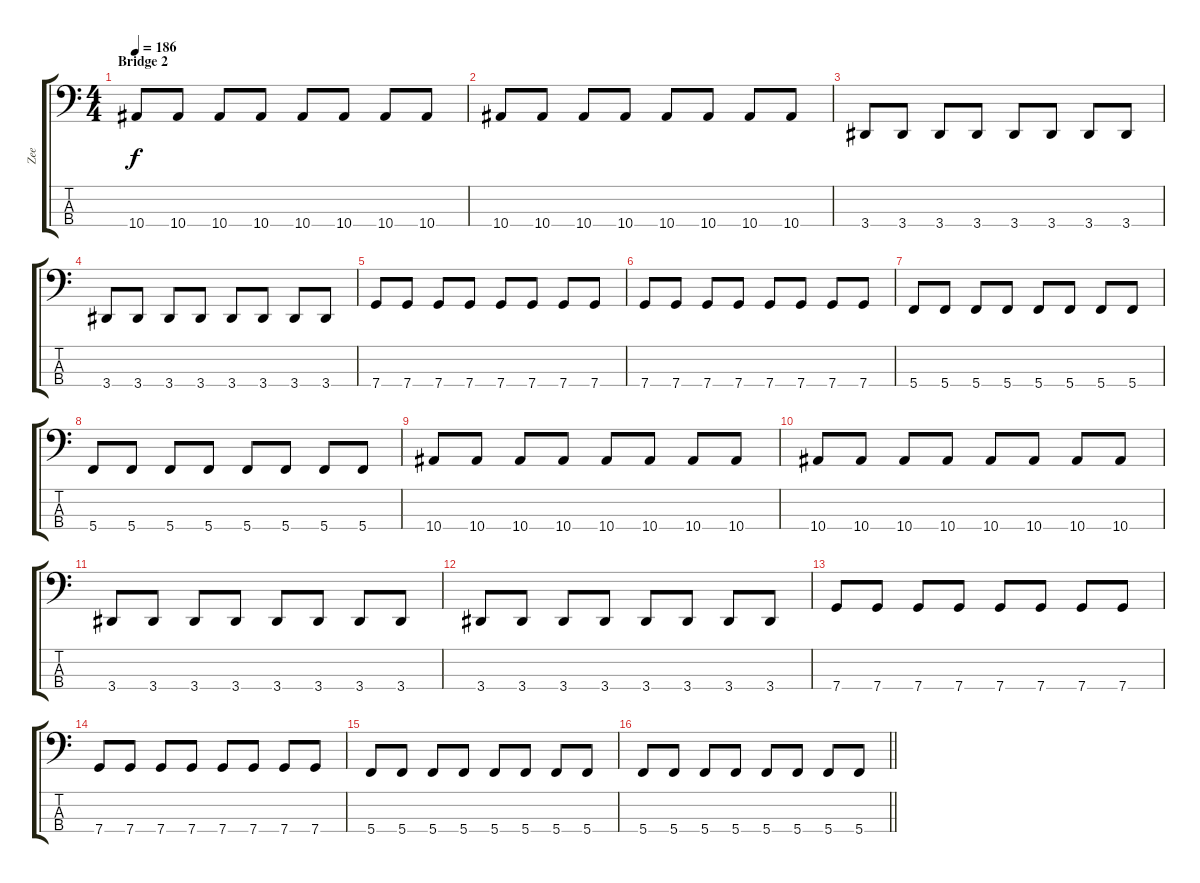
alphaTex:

\track ("Zee" "Zee") {instrument electricbassfinger}
\staff {score tabs}
\tuning (F2 C2 G1 C1) {hide}
\ts (4 4)
\section ("" "Bridge 2")
\tempo 186
\clef f4
\ks c
10.4.8{dy f} 10.4.8 10.4.8 10.4.8 10.4.8 10.4.8 10.4.8 10.4.8 |
10.4.8 10.4.8 10.4.8 10.4.8 10.4.8 10.4.8 10.4.8 10.4.8 |
3.4.8 3.4.8 3.4.8 3.4.8 3.4.8 3.4.8 3.4.8 3.4.8 |
3.4.8 3.4.8 3.4.8 3.4.8 3.4.8 3.4.8 3.4.8 3.4.8 |
7.4.8 7.4.8 7.4.8 7.4.8 7.4.8 7.4.8 7.4.8 7.4.8 |
7.4.8 7.4.8 7.4.8 7.4.8 7.4.8 7.4.8 7.4.8 7.4.8 |
5.4.8 5.4.8 5.4.8 5.4.8 5.4.8 5.4.8 5.4.8 5.4.8 |
5.4.8 5.4.8 5.4.8 5.4.8 5.4.8 5.4.8 5.4.8 5.4.8 |
10.4.8 10.4.8 10.4.8 10.4.8 10.4.8 10.4.8 10.4.8 10.4.8 |
10.4.8 10.4.8 10.4.8 10.4.8 10.4.8 10.4.8 10.4.8 10.4.8 |
3.4.8 3.4.8 3.4.8 3.4.8 3.4.8 3.4.8 3.4.8 3.4.8 |
3.4.8 3.4.8 3.4.8 3.4.8 3.4.8 3.4.8 3.4.8 3.4.8 |
7.4.8 7.4.8 7.4.8 7.4.8 7.4.8 7.4.8 7.4.8 7.4.8 |
7.4.8 7.4.8 7.4.8 7.4.8 7.4.8 7.4.8 7.4.8 7.4.8 |
5.4.8 5.4.8 5.4.8 5.4.8 5.4.8 5.4.8 5.4.8 5.4.8 |
\barLineRight lightlight
5.4.8 5.4.8 5.4.8 5.4.8 5.4.8 5.4.8 5.4.8 5.4.8
